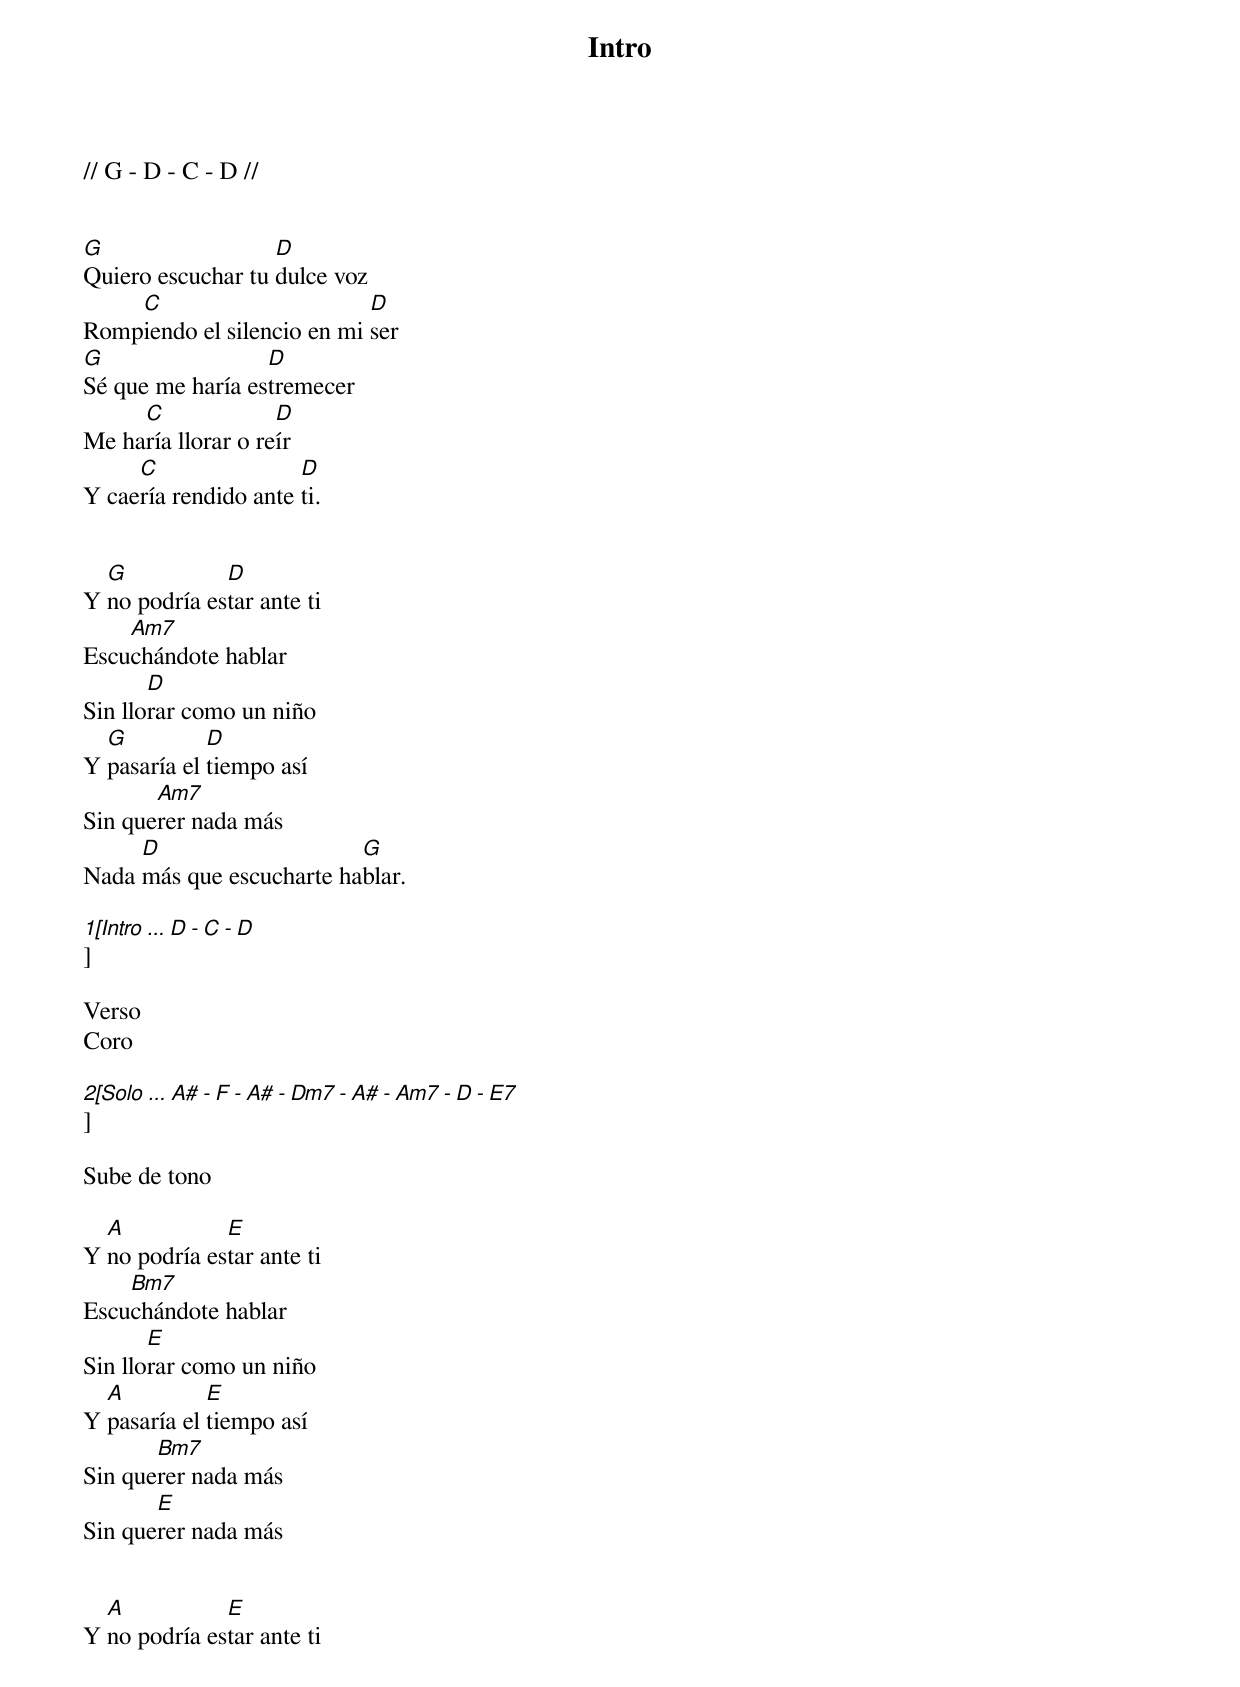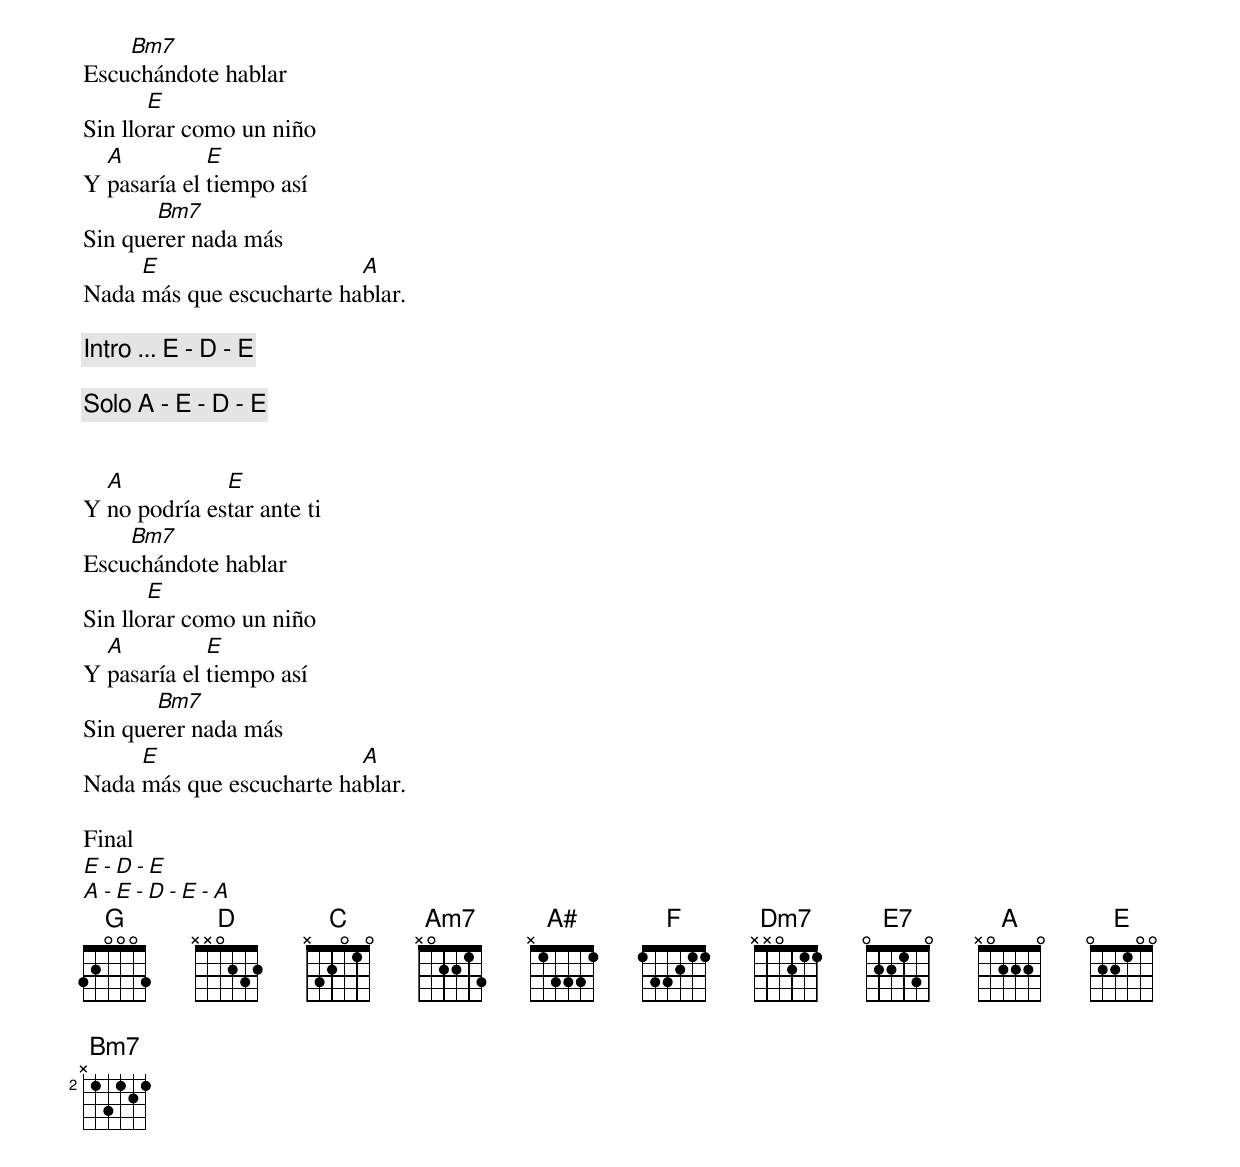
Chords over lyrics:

Intro
// G - D - C - D //


G                  D
Quiero escuchar tu dulce voz
    C                       D
Rompiendo el silencio en mi ser
G                 D
Sé que me haría estremecer
     C              D
Me haría llorar o reír
     C                D
Y caería rendido ante ti.


  G           D
Y no podría estar ante ti
    Am7
Escuchándote hablar
       D
Sin llorar como un niño
  G          D
Y pasaría el tiempo así
       Am7
Sin querer nada más
     D                    G
Nada más que escucharte hablar.

1[Intro] ... D - C - D

Verso
Coro

2[Solo] ... A# - F - A# - Dm7 - A# - Am7 - D - E7

Sube de tono

  A           E
Y no podría estar ante ti
    Bm7
Escuchándote hablar
       E
Sin llorar como un niño
  A          E
Y pasaría el tiempo así
       Bm7
Sin querer nada más
       E
Sin querer nada más


  A           E
Y no podría estar ante ti
    Bm7
Escuchándote hablar
       E
Sin llorar como un niño
  A          E
Y pasaría el tiempo así
       Bm7
Sin querer nada más
     E                    A
Nada más que escucharte hablar.

[Intro] ... E - D - E

[Solo] A - E - D - E


  A           E
Y no podría estar ante ti
    Bm7
Escuchándote hablar
       E
Sin llorar como un niño
  A          E
Y pasaría el tiempo así
       Bm7
Sin querer nada más
     E                    A
Nada más que escucharte hablar.

Final
E - D - E
A - E - D - E - A
